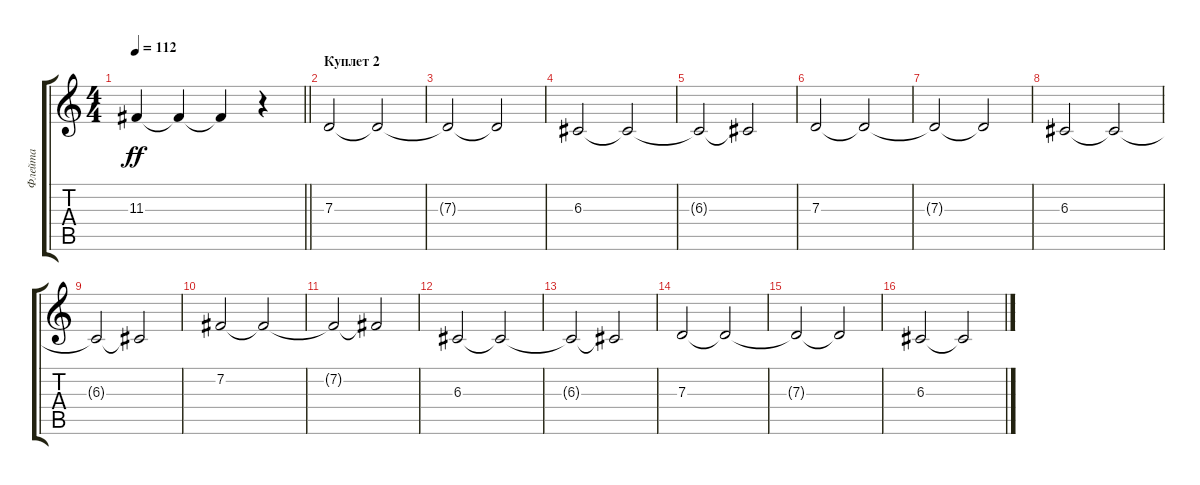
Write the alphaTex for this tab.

\track ("Флейта" "Флейта") {instrument flute}
\staff {score tabs}
\tuning (E4 B3 G3 D3 A2 E2) {hide}
\ts (4 4)
\tempo 112
\clef g2
\barLineRight lightlight
\ks c
11.3{t}.4{dy ff} 11.3{t}.4 11.3{t}.4 r.4 |
\section ("" "Куплет 2")
7.3.2 7.3{t}.2 |
7.3{t}.2 7.3{t}.2 |
6.3.2 6.3{t}.2 |
6.3{t}.2 6.3{t}.2 |
7.3.2 7.3{t}.2 |
7.3{t}.2 7.3{t}.2 |
6.3.2 6.3{t}.2 |
6.3{t}.2 6.3{t}.2 |
7.2.2 7.2{t}.2 |
7.2{t}.2 7.2{t}.2 |
6.3.2 6.3{t}.2 |
6.3{t}.2 6.3{t}.2 |
7.3.2 7.3{t}.2 |
7.3{t}.2 7.3{t}.2 |
6.3.2 6.3{t}.2
